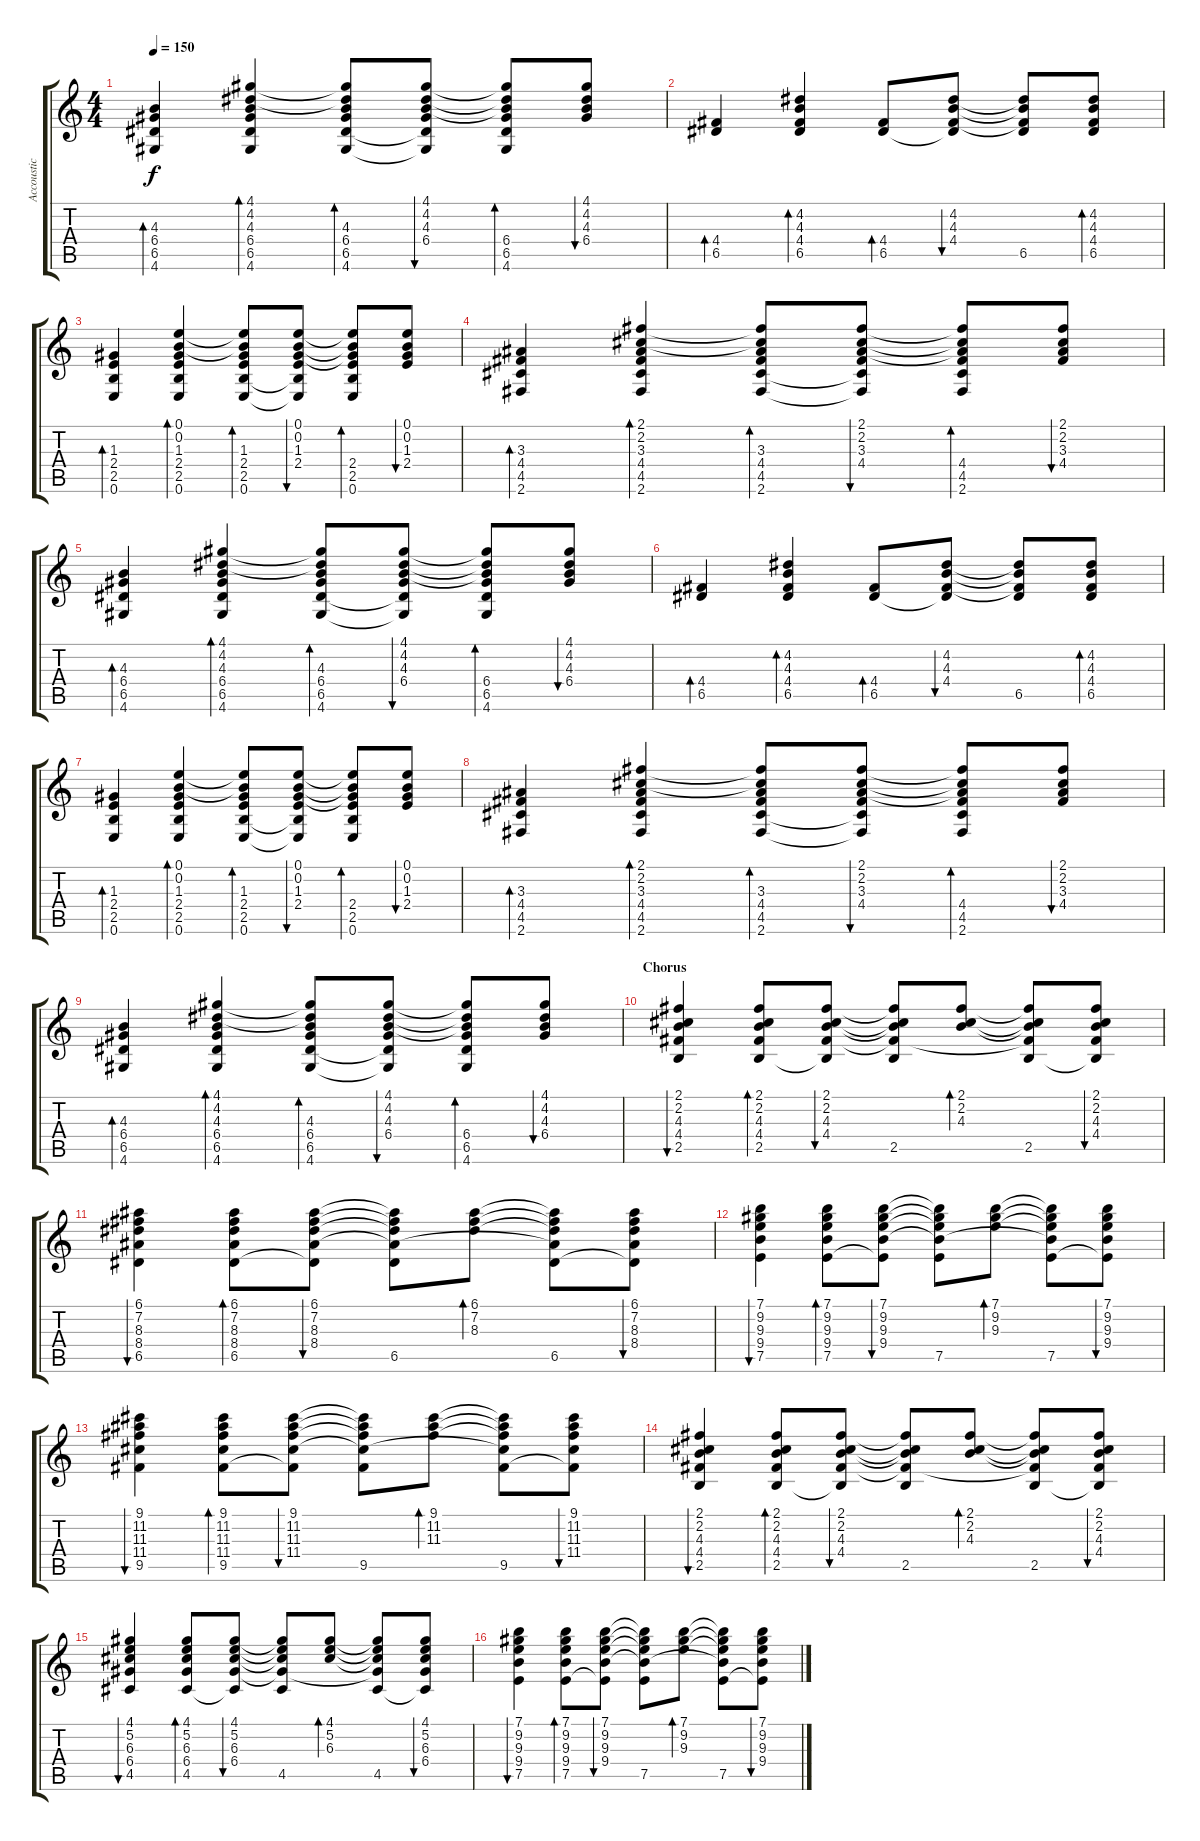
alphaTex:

\track ("Accoustic Guitar" "Accoustic ") {instrument acousticguitarsteel}
\staff {score tabs}
\tuning (E4 B3 G3 D3 A2 E2) {hide}
\ts (4 4)
\tempo 150
\clef g2
\ks c
(4.3 6.4 6.5 4.6).4{bd 60 dy f} (4.1 4.2 4.3 6.4 6.5 4.6).4{bd 60} (4.1{t} 4.2{t} 4.3 6.4 6.5 4.6).8{bd 60} (4.1 4.2 4.3 6.4 6.5{t} 4.6{t}).8{bu 60} (4.1{t} 4.2{t} 4.3{t} 6.4 6.5 4.6).8{bd 60} (4.1 4.2 4.3 6.4).8{bu 60} |
(4.4 6.5).4{bd 60} (4.2 4.3 4.4 6.5).4{bd 60} (4.4 6.5).8{bd 60} (4.2 4.3 4.4 6.5{t}).8{bu 60} (4.2{t} 4.3{t} 4.4{t} 6.5).8 (4.2 4.3 4.4 6.5).8{bd 60} |
(1.3 2.4 2.5 0.6).4{bd 60} (0.1 0.2 1.3 2.4 2.5 0.6).4{bd 60} (0.1{t} 0.2{t} 1.3 2.4 2.5 0.6).8{bd 60} (0.1 0.2 1.3 2.4 2.5{t} 0.6{t}).8{bu 60} (0.1{t} 0.2{t} 1.3{t} 2.4 2.5 0.6).8{bd 60} (0.1 0.2 1.3 2.4).8{bu 60} |
(3.3 4.4 4.5 2.6).4{bd 60} (2.1 2.2 3.3 4.4 4.5 2.6).4{bd 60} (2.1{t} 2.2{t} 3.3 4.4 4.5 2.6).8{bd 60} (2.1 2.2 3.3 4.4 4.5{t} 2.6{t}).8{bu 60} (2.1{t} 2.2{t} 3.3{t} 4.4 4.5 2.6).8{bd 60} (2.1 2.2 3.3 4.4).8{bu 60} |
(4.3 6.4 6.5 4.6).4{bd 60} (4.1 4.2 4.3 6.4 6.5 4.6).4{bd 60} (4.1{t} 4.2{t} 4.3 6.4 6.5 4.6).8{bd 60} (4.1 4.2 4.3 6.4 6.5{t} 4.6{t}).8{bu 60} (4.1{t} 4.2{t} 4.3{t} 6.4 6.5 4.6).8{bd 60} (4.1 4.2 4.3 6.4).8{bu 60} |
(4.4 6.5).4{bd 60} (4.2 4.3 4.4 6.5).4{bd 60} (4.4 6.5).8{bd 60} (4.2 4.3 4.4 6.5{t}).8{bu 60} (4.2{t} 4.3{t} 4.4{t} 6.5).8 (4.2 4.3 4.4 6.5).8{bd 60} |
(1.3 2.4 2.5 0.6).4{bd 60} (0.1 0.2 1.3 2.4 2.5 0.6).4{bd 60} (0.1{t} 0.2{t} 1.3 2.4 2.5 0.6).8{bd 60} (0.1 0.2 1.3 2.4 2.5{t} 0.6{t}).8{bu 60} (0.1{t} 0.2{t} 1.3{t} 2.4 2.5 0.6).8{bd 60} (0.1 0.2 1.3 2.4).8{bu 60} |
(3.3 4.4 4.5 2.6).4{bd 60} (2.1 2.2 3.3 4.4 4.5 2.6).4{bd 60} (2.1{t} 2.2{t} 3.3 4.4 4.5 2.6).8{bd 60} (2.1 2.2 3.3 4.4 4.5{t} 2.6{t}).8{bu 60} (2.1{t} 2.2{t} 3.3{t} 4.4 4.5 2.6).8{bd 60} (2.1 2.2 3.3 4.4).8{bu 60} |
(4.3 6.4 6.5 4.6).4{bd 60} (4.1 4.2 4.3 6.4 6.5 4.6).4{bd 60} (4.1{t} 4.2{t} 4.3 6.4 6.5 4.6).8{bd 60} (4.1 4.2 4.3 6.4 6.5{t} 4.6{t}).8{bu 60} (4.1{t} 4.2{t} 4.3{t} 6.4 6.5 4.6).8{bd 60} (4.1 4.2 4.3 6.4).8{bu 60} |
\section ("" "Chorus")
(2.1 2.2 4.3 4.4 2.5).4{bu 60} (2.1 2.2 4.3 4.4 2.5).8{bd 60} (2.1 2.2 4.3 4.4 2.5{t}).8{bu 60} (2.1{t} 2.2{t} 4.3{t} 4.4{t} 2.5).8 (2.1 2.2 4.3).8{bd 60} (2.1{t} 2.2{t} 4.3{t} 4.4{t} 2.5).8 (2.1 2.2 4.3 4.4 2.5{t}).8{bu 60} |
(6.1 7.2 8.3 8.4 6.5).4{bu 60} (6.1 7.2 8.3 8.4 6.5).8{bd 60} (6.1 7.2 8.3 8.4 6.5{t}).8{bu 60} (6.1{t} 7.2{t} 8.3{t} 8.4{t} 6.5).8 (6.1 7.2 8.3).8{bd 60} (6.1{t} 7.2{t} 8.3{t} 8.4{t} 6.5).8 (6.1 7.2 8.3 8.4 6.5{t}).8{bu 60} |
(7.1 9.2 9.3 9.4 7.5).4{bu 60} (7.1 9.2 9.3 9.4 7.5).8{bd 60} (7.1 9.2 9.3 9.4 7.5{t}).8{bu 60} (7.1{t} 9.2{t} 9.3{t} 9.4{t} 7.5).8 (7.1 9.2 9.3).8{bd 60} (7.1{t} 9.2{t} 9.3{t} 9.4{t} 7.5).8 (7.1 9.2 9.3 9.4 7.5{t}).8{bu 60} |
(9.1 11.2 11.3 11.4 9.5).4{bu 60} (9.1 11.2 11.3 11.4 9.5).8{bd 60} (9.1 11.2 11.3 11.4 9.5{t}).8{bu 60} (9.1{t} 11.2{t} 11.3{t} 11.4{t} 9.5).8 (9.1 11.2 11.3).8{bd 60} (9.1{t} 11.2{t} 11.3{t} 11.4{t} 9.5).8 (9.1 11.2 11.3 11.4 9.5{t}).8{bu 60} |
(2.1 2.2 4.3 4.4 2.5).4{bu 60} (2.1 2.2 4.3 4.4 2.5).8{bd 60} (2.1 2.2 4.3 4.4 2.5{t}).8{bu 60} (2.1{t} 2.2{t} 4.3{t} 4.4{t} 2.5).8 (2.1 2.2 4.3).8{bd 60} (2.1{t} 2.2{t} 4.3{t} 4.4{t} 2.5).8 (2.1 2.2 4.3 4.4 2.5{t}).8{bu 60} |
(4.1 5.2 6.3 6.4 4.5).4{bu 60} (4.1 5.2 6.3 6.4 4.5).8{bd 60} (4.1 5.2 6.3 6.4 4.5{t}).8{bu 60} (4.1{t} 5.2{t} 6.3{t} 6.4{t} 4.5).8 (4.1 5.2 6.3).8{bd 60} (4.1{t} 5.2{t} 6.3{t} 6.4{t} 4.5).8 (4.1 5.2 6.3 6.4 4.5{t}).8{bu 60} |
(7.1 9.2 9.3 9.4 7.5).4{bu 60} (7.1 9.2 9.3 9.4 7.5).8{bd 60} (7.1 9.2 9.3 9.4 7.5{t}).8{bu 60} (7.1{t} 9.2{t} 9.3{t} 9.4{t} 7.5).8 (7.1 9.2 9.3).8{bd 60} (7.1{t} 9.2{t} 9.3{t} 9.4{t} 7.5).8 (7.1 9.2 9.3 9.4 7.5{t}).8{bu 60}
